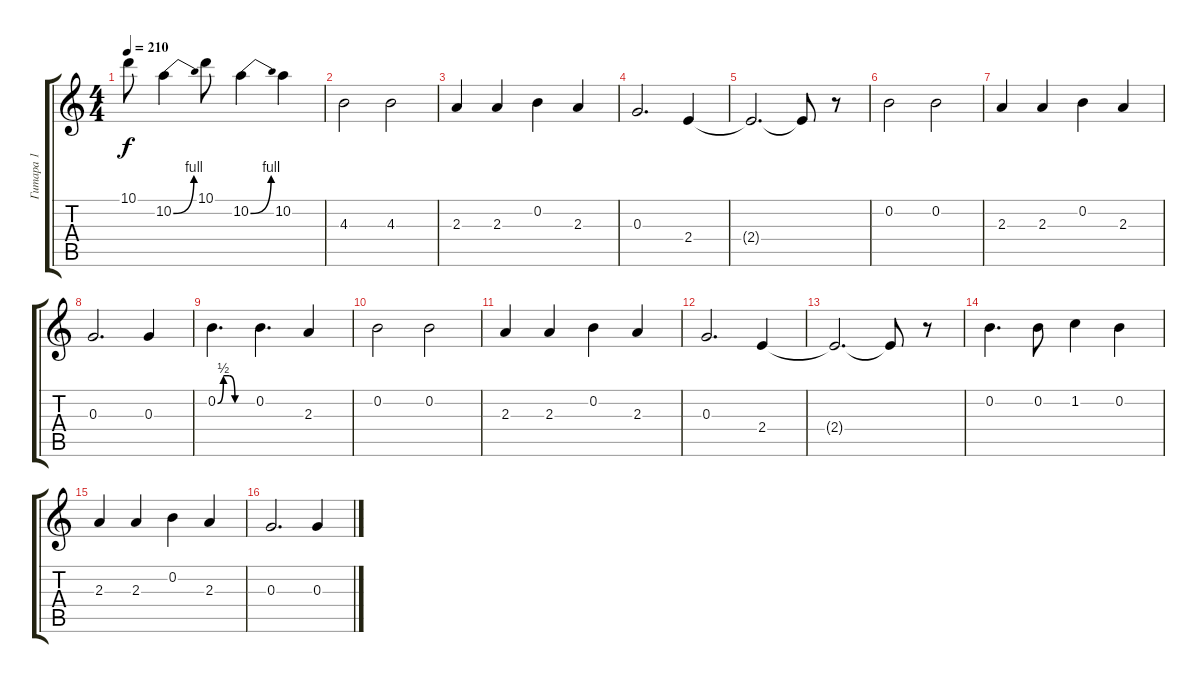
\track ("Гитара 1" "Гитара 1") {instrument electricguitarjazz}
\staff {score tabs}
\tuning (E4 B3 G3 D3 A2 E2) {hide}
\ts (4 4)
\tempo 210
\clef g2
\ks c
10.1.8{dy f} 10.2{be (bend 0 0 60 4)}.4 10.1.8 10.2{be (bend 0 0 60 4)}.4 10.2.4 |
4.3.2 4.3.2 |
2.3.4 2.3.4 0.2.4 2.3.4 |
0.3.2{d} 2.4.4 |
2.4{t}.2{d} 2.4{t}.8 r.8 |
0.2.2 0.2.2 |
2.3.4 2.3.4 0.2.4 2.3.4 |
0.3.2{d} 0.3.4 |
0.2{be (custom 0 0 10 2 20 2 30 0 60 0)}.4{d} 0.2.4{d} 2.3.4 |
0.2.2 0.2.2 |
2.3.4 2.3.4 0.2.4 2.3.4 |
0.3.2{d} 2.4.4 |
2.4{t}.2{d} 2.4{t}.8 r.8 |
0.2.4{d} 0.2.8 1.2.4 0.2.4 |
2.3.4 2.3.4 0.2.4 2.3.4 |
0.3.2{d} 0.3.4
